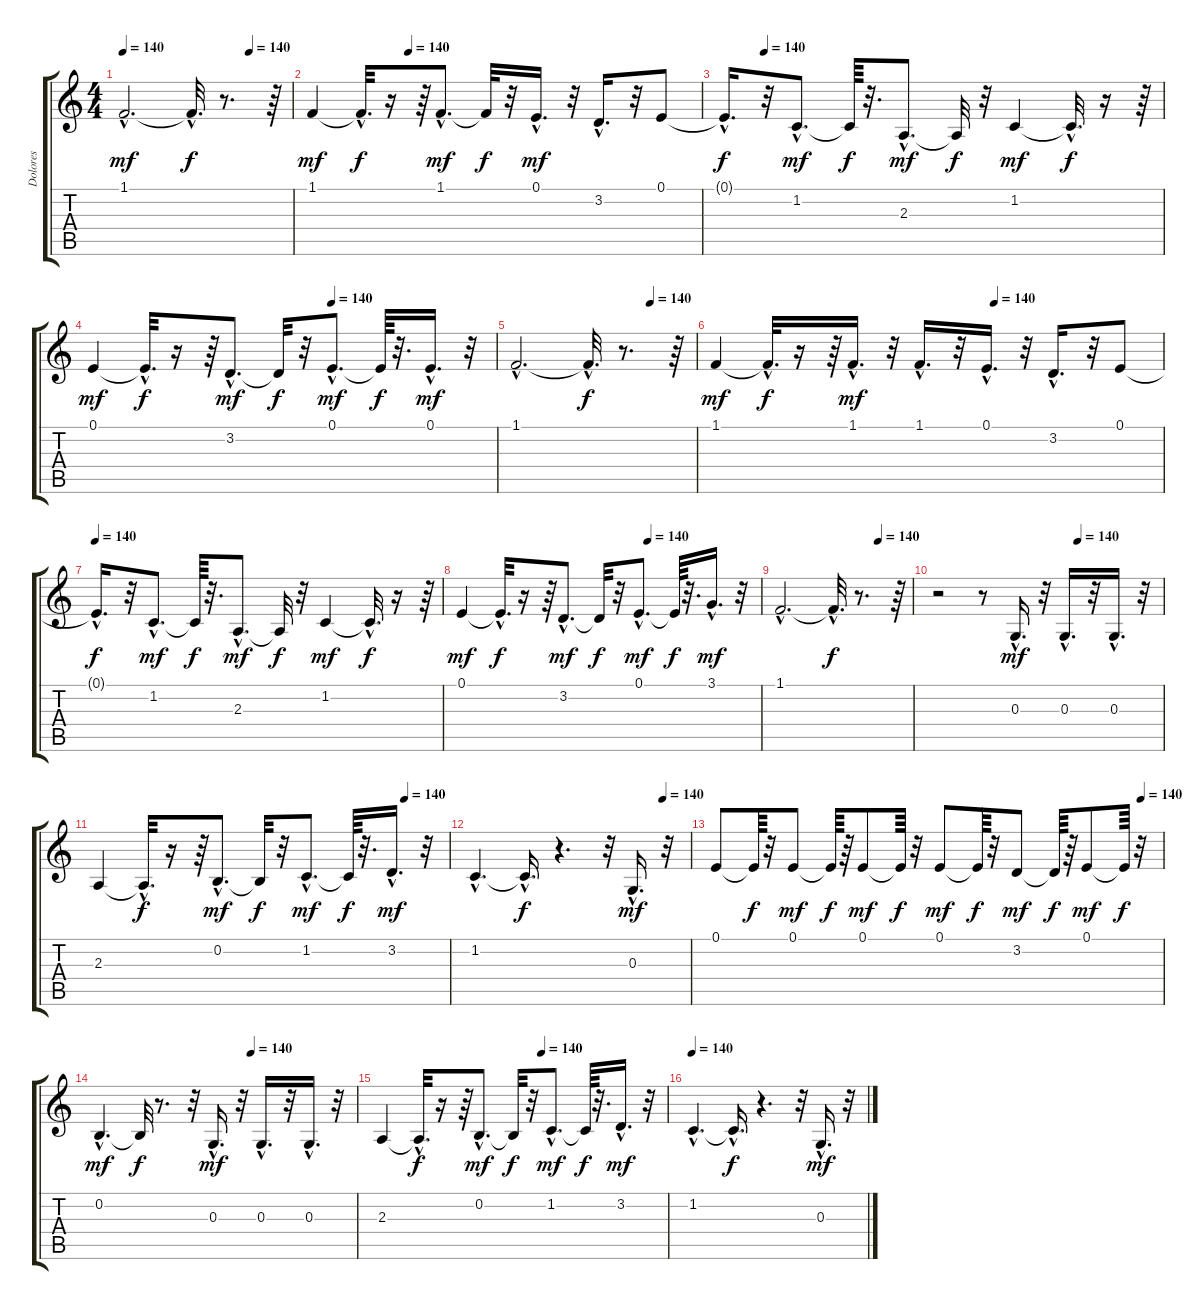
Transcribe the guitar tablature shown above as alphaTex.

\track ("Dolores" "Dolores") {instrument panflute}
\staff {score tabs}
\tuning (E4 B3 G3 D3 A2 E2) {hide}
\ts (4 4)
\tempo 140
\tempo (140 0.75)
\clef g2
\ks c
1.1{hac}.2{d dy mf} 1.1{hac t}.32{d dy f} r.8{d} r.64 |
\tempo (140 0.25)
1.1.4{dy mf} 1.1{hac t}.32{d dy f} r.16 r.64 1.1{hac}.8{d dy mf} 1.1{t}.32{dy f} r.32 0.1{hac}.16{d dy mf} r.32 3.2{hac}.16{d} r.32 0.1.8 |
\tempo (140 0.09375)
0.1{hac t}.16{d dy f} r.32 1.2{hac}.8{d dy mf} 1.2{t}.64{dy f} r.32{d} 2.3{hac}.8{d dy mf} 2.3{t}.32{dy f} r.32 1.2.4{dy mf} 1.2{hac t}.32{d dy f} r.16 r.64 |
\tempo (140 0.59375)
0.1.4{dy mf} 0.1{hac t}.32{d dy f} r.16 r.64 3.2{hac}.8{d dy mf} 3.2{t}.32{dy f} r.32 0.1{hac}.8{d dy mf} 0.1{t}.64{dy f} r.32{d} 0.1{hac}.16{d dy mf} r.32 |
\tempo (140 0.75)
1.1{hac}.2{d} 1.1{hac t}.32{d dy f} r.8{d} r.64 |
\tempo (140 0.625)
1.1.4{dy mf} 1.1{hac t}.32{d dy f} r.16 r.64 1.1{hac}.16{d dy mf} r.32 1.1{hac}.16{d} r.32 0.1{hac}.16{d} r.32 3.2{hac}.16{d} r.32 0.1.8 |
\tempo 140
0.1{hac t}.16{d dy f} r.32 1.2{hac}.8{d dy mf} 1.2{t}.64{dy f} r.32{d} 2.3{hac}.8{d dy mf} 2.3{t}.32{dy f} r.32 1.2.4{dy mf} 1.2{hac t}.32{d dy f} r.16 r.64 |
\tempo (140 0.625)
0.1.4{dy mf} 0.1{hac t}.32{d dy f} r.16 r.64 3.2{hac}.8{d dy mf} 3.2{t}.32{dy f} r.32 0.1{hac}.8{d dy mf} 0.1{t}.64{dy f} r.32{d} 3.1{hac}.16{d dy mf} r.32 |
\tempo (140 0.75)
1.1{hac}.2{d} 1.1{hac t}.32{d dy f} r.8{d} r.64 |
\tempo (140 0.625)
r.2 r.8 0.3{hac}.16{d dy mf} r.32 0.3{hac}.16{d} r.32 0.3{hac}.16{d} r.32 |
\tempo (140 0.875)
2.3.4 2.3{hac t}.32{d dy f} r.16 r.64 0.2{hac}.8{d dy mf} 0.2{t}.32{dy f} r.32 1.2{hac}.8{d dy mf} 1.2{t}.64{dy f} r.32{d} 3.2{hac}.16{d dy mf} r.32 |
\tempo (140 0.875)
1.2{hac}.4{d} 1.2{hac t}.16{d dy f} r.4{d} r.32 0.3{hac}.16{d dy mf} r.32 |
\tempo (140 0.953125)
0.1.8 0.1{t}.64{dy f} r.32 0.1.8{dy mf} 0.1{t}.64{dy f} r.64 0.1.8{dy mf} 0.1{t}.64{dy f} r.32 0.1.8{dy mf} 0.1{t}.64{dy f} r.32 3.2.8{dy mf} 3.2{t}.64{dy f} r.64 0.1.8{dy mf} 0.1{t}.64{dy f} r.32 |
\tempo (140 0.59375)
0.2{hac}.4{d dy mf} 0.2{t}.32{dy f} r.8{d} r.32 0.3{hac}.16{d dy mf} r.32 0.3{hac}.16{d} r.32 0.3{hac}.16{d} r.32 |
\tempo (140 0.5625)
2.3.4 2.3{hac t}.32{d dy f} r.16 r.64 0.2{hac}.8{d dy mf} 0.2{t}.32{dy f} r.32 1.2{hac}.8{d dy mf} 1.2{t}.64{dy f} r.32{d} 3.2{hac}.16{d dy mf} r.32 |
\tempo 140
1.2{hac}.4{d} 1.2{hac t}.16{d dy f} r.4{d} r.32 0.3{hac}.16{d dy mf} r.32
